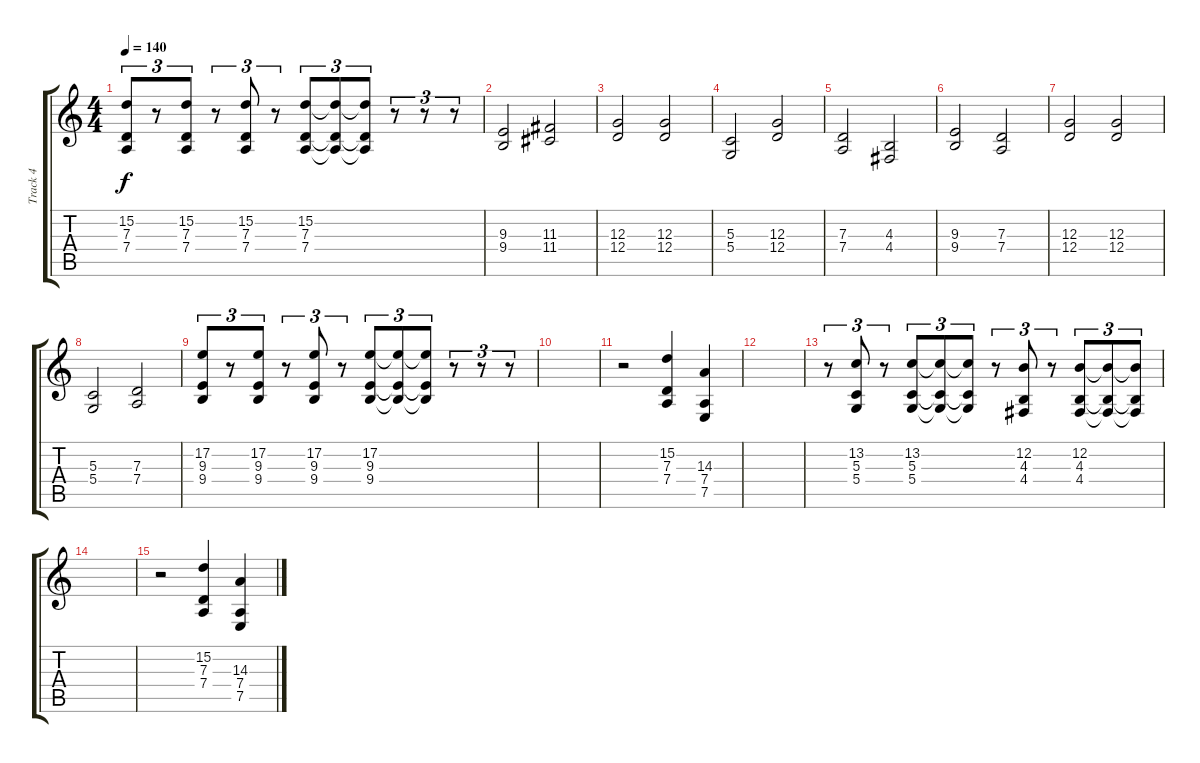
\track ("Track 4" "Track 4") {instrument lead5charang}
\staff {score tabs}
\tuning (E4 B3 G3 D3 A2 E2) {hide}
\ts (4 4)
\tempo 140
\clef g2
\ks c
(15.2 7.3 7.4).8{tu (3 2) dy f instrument lead5charang} r.8{tu (3 2)} (15.2 7.3 7.4).8{tu (3 2)} r.8{tu (3 2)} (15.2 7.3 7.4).8{tu (3 2)} r.8{tu (3 2)} (15.2 7.3 7.4).8{tu (3 2)} (15.2{t} 7.3{t} 7.4{t}).8{tu (3 2)} (15.2{t} 7.3{t} 7.4{t}).8{tu (3 2)} r.8{tu (3 2)} r.8{tu (3 2)} r.8{tu (3 2)} |
(9.3 9.4).2{volume 10 instrument lead5charang} (11.3 11.4).2 |
(12.3 12.4).2 (12.3 12.4).2 |
(5.3 5.4).2 (12.3 12.4).2 |
(7.3 7.4).2 (4.3 4.4).2 |
(9.3 9.4).2 (7.3 7.4).2 |
(12.3 12.4).2 (12.3 12.4).2 |
(5.3 5.4).2 (7.3 7.4).2 |
(17.2 9.3 9.4).8{tu (3 2) volume 14 instrument lead5charang} r.8{tu (3 2)} (17.2 9.3 9.4).8{tu (3 2)} r.8{tu (3 2)} (17.2 9.3 9.4).8{tu (3 2)} r.8{tu (3 2)} (17.2 9.3 9.4).8{tu (3 2)} (17.2{t} 9.3{t} 9.4{t}).8{tu (3 2)} (17.2{t} 9.3{t} 9.4{t}).8{tu (3 2)} r.8{tu (3 2)} r.8{tu (3 2)} r.8{tu (3 2)} |
|
r.2{instrument lead5charang} (15.2 7.3 7.4).4 (14.3 7.4 7.5).4 |
|
r.8{tu (3 2) instrument lead5charang} (13.2 5.3 5.4).8{tu (3 2)} r.8{tu (3 2)} (13.2 5.3 5.4).8{tu (3 2)} (13.2{t} 5.3{t} 5.4{t}).8{tu (3 2)} (13.2{t} 5.3{t} 5.4{t}).8{tu (3 2)} r.8{tu (3 2)} (12.2 4.3 4.4).8{tu (3 2)} r.8{tu (3 2)} (12.2 4.3 4.4).8{tu (3 2)} (12.2{t} 4.3{t} 4.4{t}).8{tu (3 2)} (12.2{t} 4.3{t} 4.4{t}).8{tu (3 2)} |
|
r.2{instrument lead5charang} (15.2 7.3 7.4).4 (14.3 7.4 7.5).4
